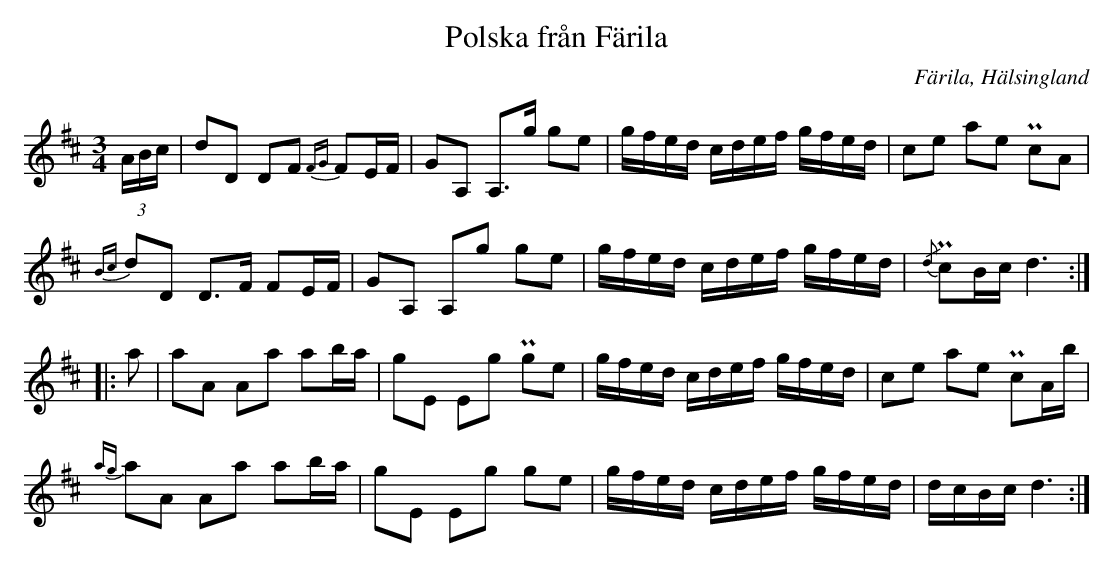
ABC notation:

X:1
T:Polska från Färila
O:Färila, Hälsingland
M:3/4
L:1/16
U:t=turn
K:D
(3ABc | d2D2 D2F2 {F8/6G8/6}F2EF | G2A,2 A,2>g2 g2e2 | gfed cdef gfed | c2e2 a2e2 Pc2A2 |
{Bc}d2D2 D2>F2 F2EF | G2A,2 A,2g2 g2e2 | gfed cdef gfed | {/d}Pc2Bc d6 ::
a2 | a2A2 A2a2 a2ba | g2E2 E2g2 Pg2e2 | gfed cdef gfed | c2e2 a2e2 Pc2A4/3b2/3 |
{a6/5g5/5}a2A2 A2a2 a2ba | g2E2 E2g2 g2e2 | gfed cdef gfed | dcBc d6 :|
